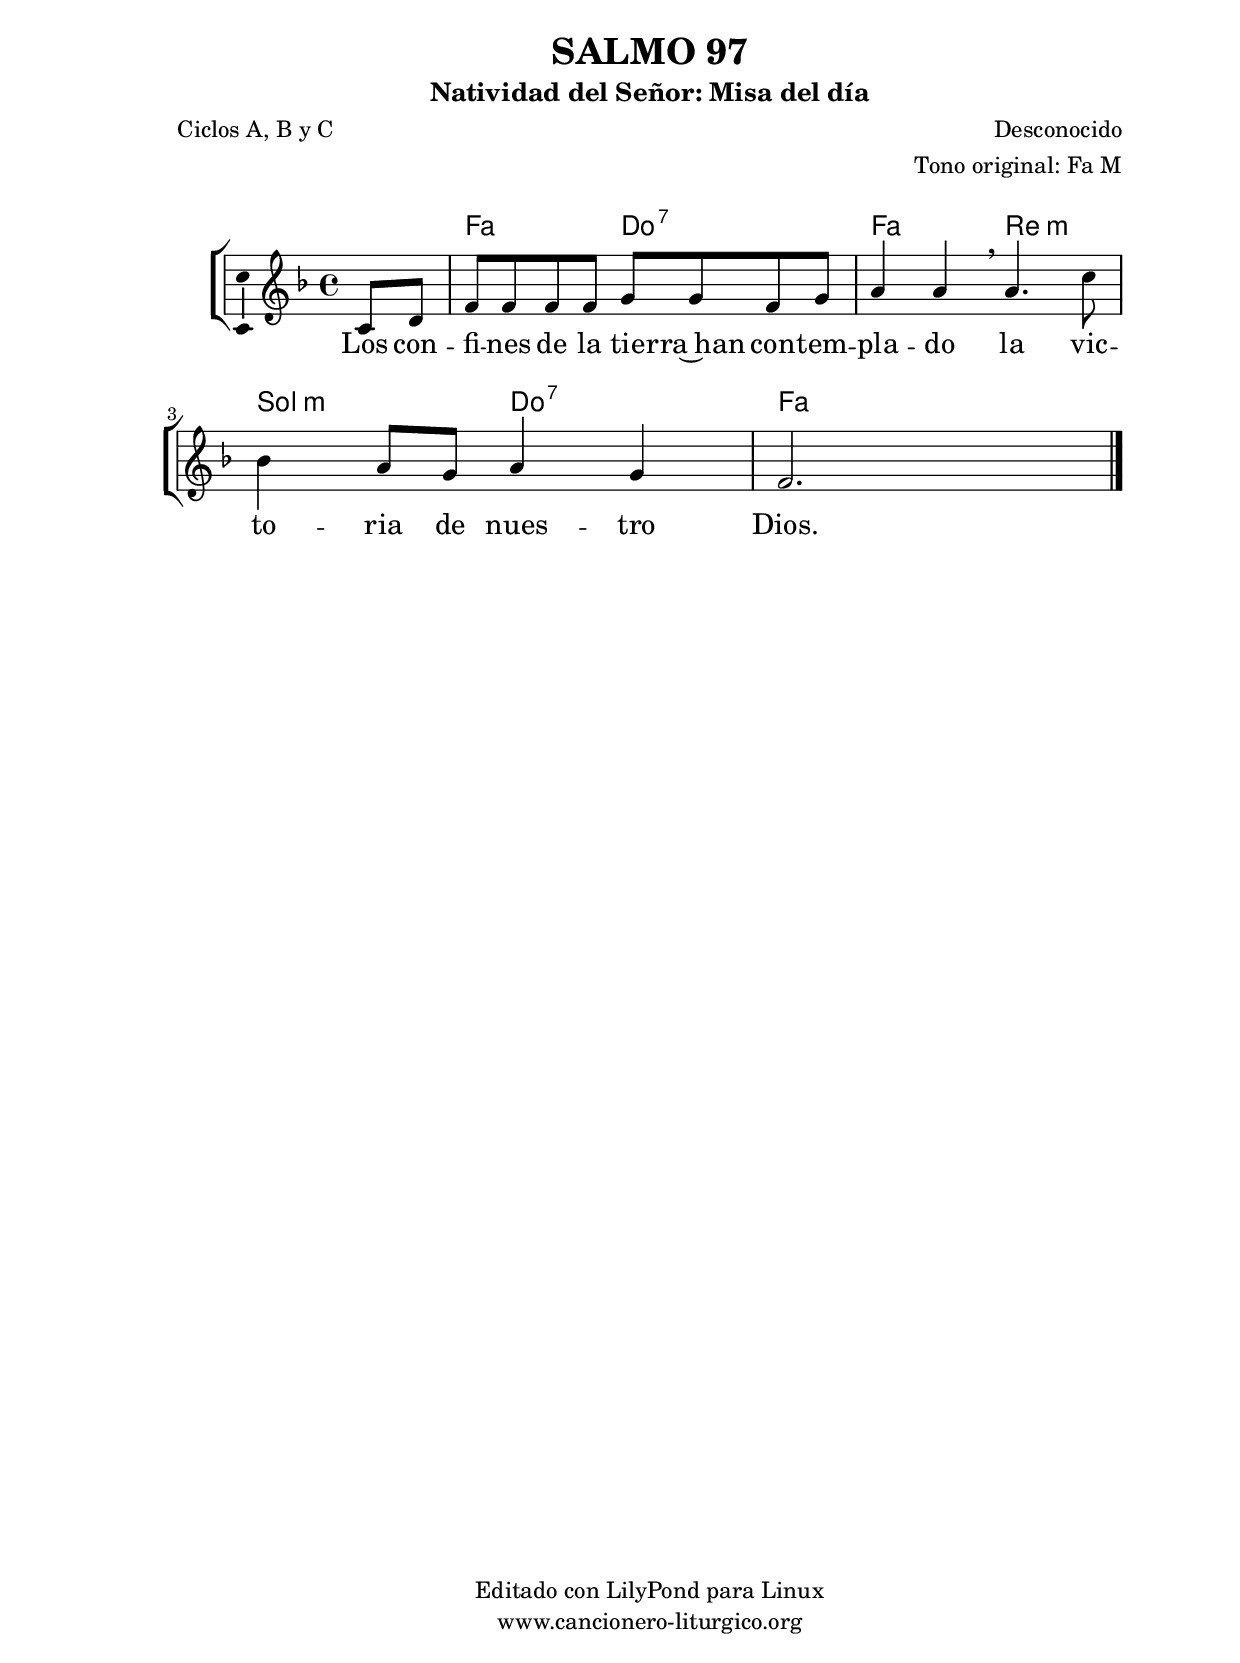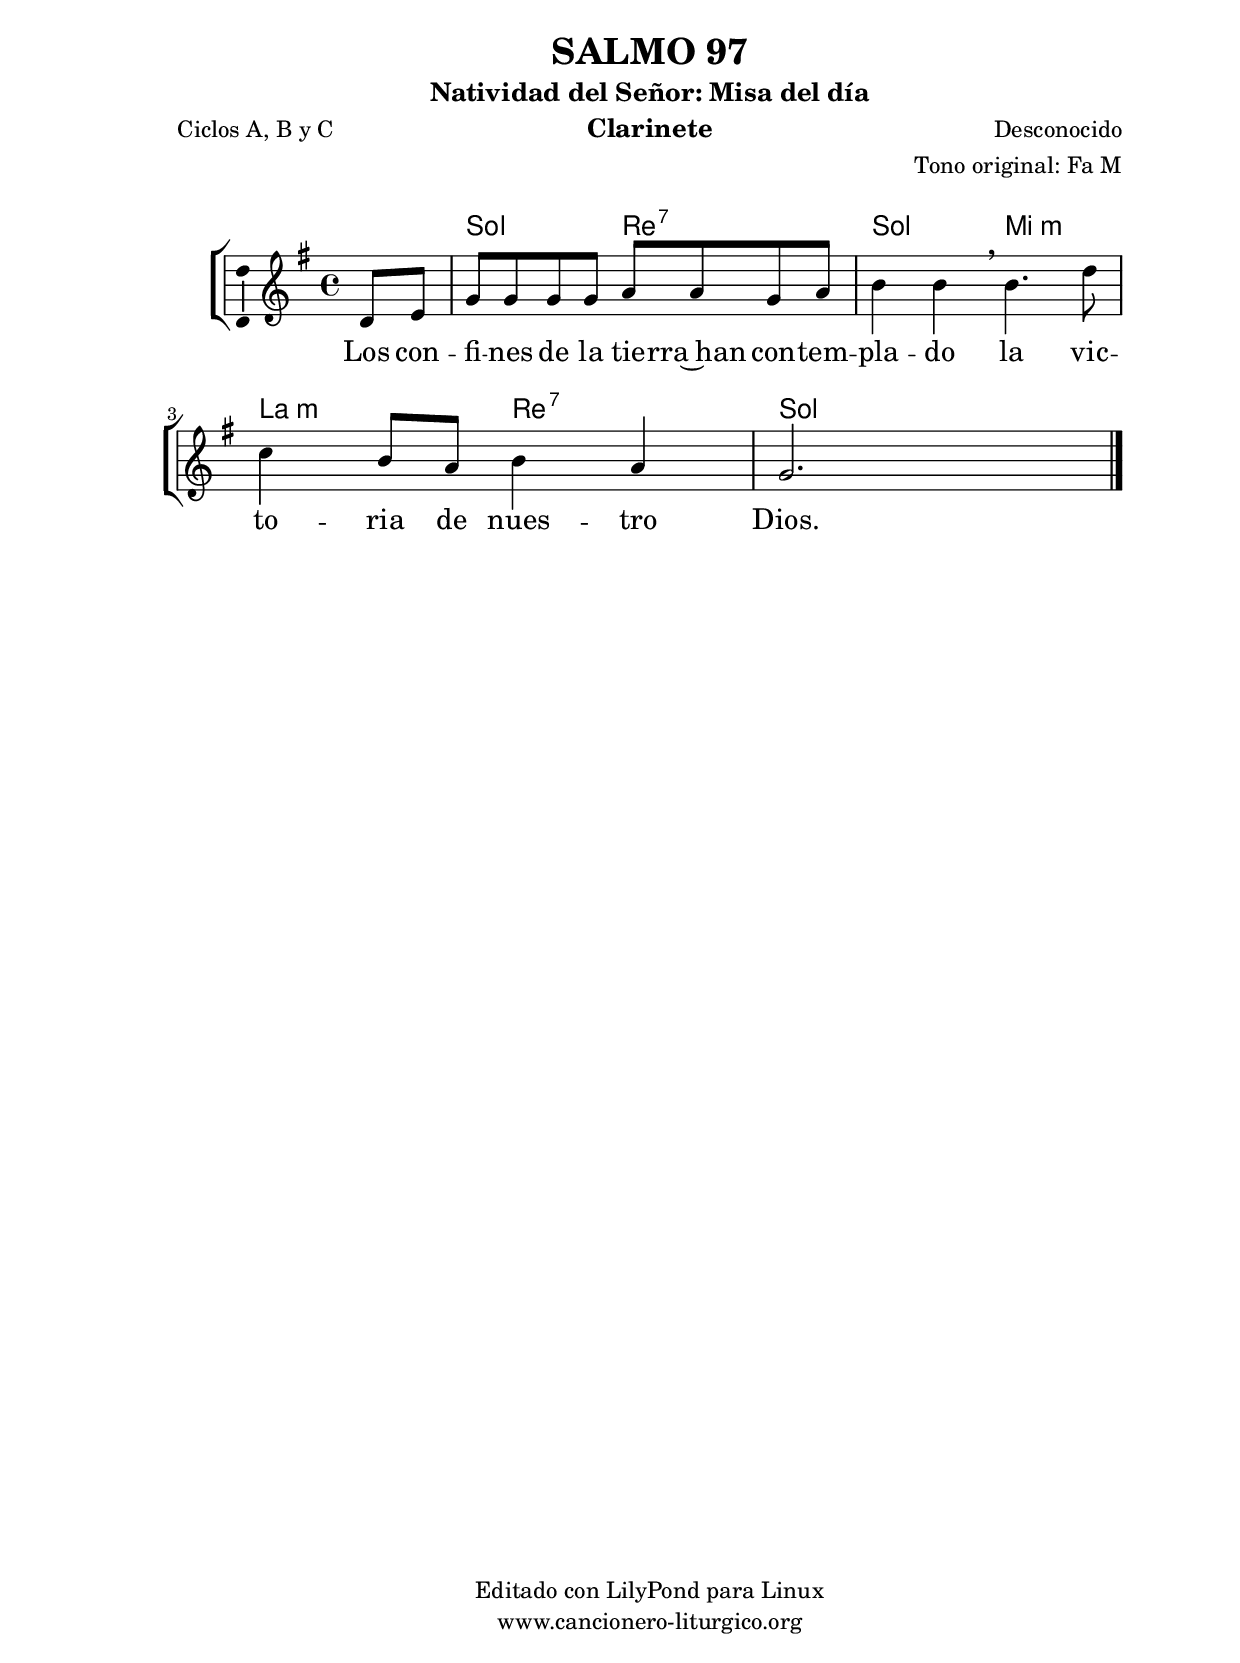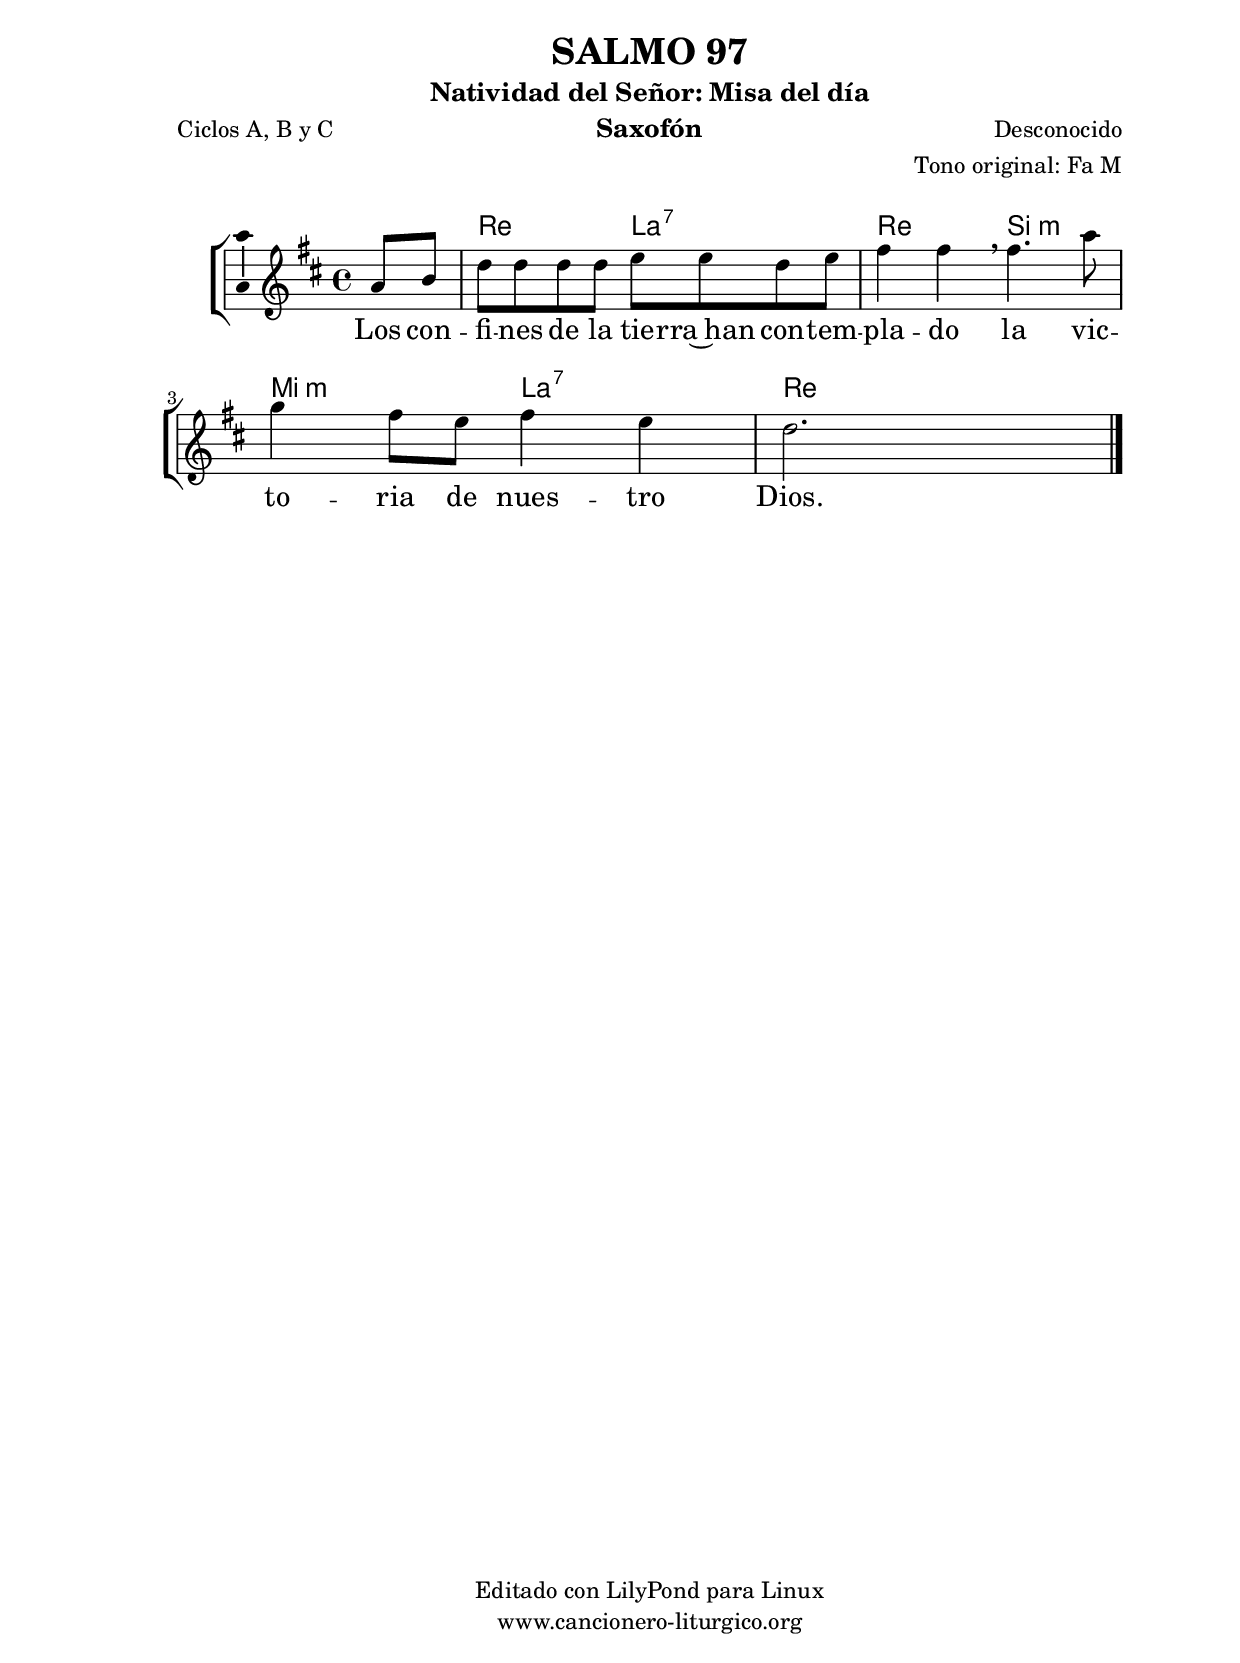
%
%para convertir .midi en .wav:
%timidity filename.midi -Ow -o finename.wav
%
%
%Para convertir de .wav a .mp3:
%lame -h -m j filename.wav
%
%
%para escuchar el midi:
%timidity nombrefichero.midi
%


%versión de lilypond para la que se ha escrito esta partitura:
\version "2.16.0"

	%Tamaño papel
	#(set-default-paper-size "a4")
	%Tamaño partitura
	#(set-global-staff-size 20)
	%No responde al pulsar sobre una nota
	#(ly:set-option 'point-and-click #f)

%parámetros del encabezamiento:
\header {
	title = "SALMO 97"
	subtitle = "Natividad del Señor: Misa del día"
	composer = "Desconocido"
	poet = "Ciclos A, B y C"
	meter = ""
	arranger = "Tono original: Fa M"
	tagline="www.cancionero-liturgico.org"
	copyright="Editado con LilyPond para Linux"
	tiempo = "Navidad"
	usos = "Salmo"
	letra = "Los confines de la tierra han contemplado la victoria de nuestro Dios."
	}

%parámetros asociados al papel:
\paper  {
	oddHeaderMarkup = \markup {\fill-line { \on-the-fly #not-first-page \fromproperty #'header:title \on-the-fly #not-first-page \fromproperty #'header:composer }}
	evenHeaderMarkup = \markup {\fill-line { \fromproperty #'header:composer \fromproperty #'header:title }}
	#(set-paper-size "a4")
	print-page-number = ##f
	first-page-number = 1
	print-first-page-number = ##f
%	head-separation = 3.0 \cm
	top-margin = 2.0 \cm
	bottom-margin = 0.5\cm
%%%	bottom-margin = -1.0\cm
	left-margin = 3.0 \cm
	line-width = 16.0 \cm 
	indent = 8\mm
	interscoreline = 2.\mm
	between-system-space = 15\mm
%	para que las partituras no llenen la hoja:
	ragged-bottom = ##t
%	idem para la última hoja:
	ragged-last-bottom = ##f
%	para que las partituras llenen el ancho del papel:
	ragged-last = ##f
	after-title-space = 2.5 \cm
%page-count=1
%system-count=8

	%Flexible Vertical Spacing
%	markup-markup-spacing =
%	#'((basic-distance . 15) (minimum-distance . 15) (padding . 3))
	markup-system-spacing =
	#'((basic-distance . 15) (minimum-distance . 15) (padding . 3))
	system-system-spacing =
	#'((basic-distance . 15) (minimum-distance . 15) (padding . 3))
	score-system-spacing =
	#'((basic-distance . 15) (minimum-distance . 15) (padding . 5))
%	top-system-spacing = % header
%	#'((basic-distance . 8) (minimum-distance . 0) (padding . 3))
%	top-markup-spacing =
%	#'((basic-distance . 20) (minimum-distance . 20) (padding . 3))
	last-bottom-spacing = % footer
	#'((basic-distance . 5) (minimum-distance . 5) (padding . 3))
%	score-markup-spacing =
%	#'((basic-distance . 16) (minimum-distance . 13) (padding . 3))

	}


%parámetros que afectan a toda la partitura:
global =  {
	%clave de sol (G):
	\clef G
	%armadura:
%	\transpose f e
	\key f \major
	\tempo 4=100
	\set Score.tempoHideNote = ##t
	}


acordes = {
	\italianChords
	\chordmode {
%	\transpose f e
{

s4
f2 c:7 f d:m g:m c:7 f f

	}
	}
}

melodia = 
%	\transpose f e
{
	\relative c'{

\time 4/4
\partial4 c8 d
f8 f f f g g f g
a4 a \breathe a4. c8
bes4 a8 g a4 g
f2. s4
	\bar "|."
	}
	}


texto = \lyricmode {
Los con -- fi -- nes de la tie -- rra~han con -- tem -- pla -- do
la vic -- to -- ria de nues -- tro Dios.
	}


acordesStaff = \context ChordNames = acordesStaff <<
	\set chordChanges = ##t
	\acordes
	>>


vozStaff = \context Voice = vozStaff
\with {\consists "Ambitus_engraver"}
<<
%	\set Staff.instrumentName = ""
%	\set Staff.shortInstrumentName = ""
%	\set Staff.midiInstrument = #"clarinet"
%	\set Staff.midiInstrument = #"cello"
%	\set Staff.midiInstrument = #"flute"
	\set Staff.midiInstrument = #"electric guitar (jazz)"
%	\set Staff.midiInstrument = #"english horn"
%	\set Staff.midiInstrument = #"violin"
%	\set Staff.midiInstrument = #"glockenspiel"
	\set Staff.midiMinimumVolume = #0.7
	\set Staff.midiMaximumVolume = #0.9
	\global
	\melodia
	>>


textoStaff = \context Lyrics = textoStaff <<
	\lyricsto vozStaff \texto
	>>

\book {
	\score {
		\context ChoirStaff {
			\override StaffGroup.SystemStartBracket #'collapse-height = #1
			\override Score.SystemStartBar #'collapse-height = #1
			<<
			\acordesStaff
			\vozStaff
			\textoStaff
			>>
			}
		\layout {
	    		\context {
				\Lyrics
				\override LyricText #'font-size = #2
				}
	   		 \context {
				\Score
				%fontSize = #3
				\override StaffSymbol #'staff-space = #(magstep +3)
				%\override Beam #'thickness = #0.55
				%\override SpacingSpanner #'spacing-increment = #1.0
				%\override Slur #'height-limit = #1.5
				}
			}
		}
	\score {
		\unfoldRepeats
		\context ChoirStaff {
			<<
			\acordesStaff
			\vozStaff
			>>
			}
		\midi {
	  		\context {
	  			\Score
				tempoWholesPerMinute = #(ly:make-moment 70 4)
				}
			}
		}
	}

%Partitura para clarinete
#(define output-suffix "C")
\book {
	\header{
		instrument = "Clarinete"
		}
	\score {
		\context ChoirStaff {
			\override StaffGroup.SystemStartBracket #'collapse-height = #1
			\override Score.SystemStartBar #'collapse-height = #1
\transpose c d
			<<
			\acordesStaff
			\vozStaff
			\textoStaff
			>>
			}
		\layout {
	    		\context {
				\Lyrics
				\override LyricText #'font-size = #2
				}
	   		 \context {
				\Score
				%fontSize = #3
				\override StaffSymbol #'staff-space = #(magstep +3)
				%\override Beam #'thickness = #0.55
				%\override SpacingSpanner #'spacing-increment = #1.0
				%\override Slur #'height-limit = #1.5
				}
			}
		}
	}

%Partitura para saxofón
#(define output-suffix "S")
\book {
	\header{
		instrument = "Saxofón"
		}
	\score {
		\context ChoirStaff {
			\override StaffGroup.SystemStartBracket #'collapse-height = #1
			\override Score.SystemStartBar #'collapse-height = #1
\transpose c a
			<<
			\acordesStaff
			\vozStaff
			\textoStaff
			>>
			}
		\layout {
	    		\context {
				\Lyrics
				\override LyricText #'font-size = #2
				}
	   		 \context {
				\Score
				%fontSize = #3
				\override StaffSymbol #'staff-space = #(magstep +3)
				%\override Beam #'thickness = #0.55
				%\override SpacingSpanner #'spacing-increment = #1.0
				%\override Slur #'height-limit = #1.5
				}
			}
		}
	}

